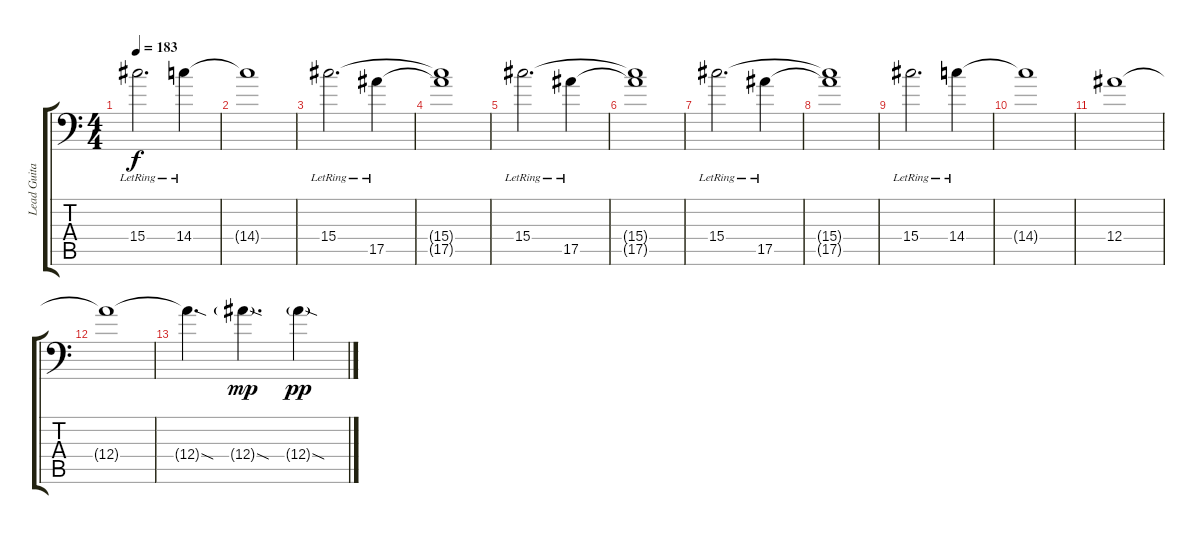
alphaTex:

\track ("Lead Guitar #1" "Lead Guita") {instrument distortionguitar}
\staff {score tabs}
\tuning (C4 G3 Eb3 Bb2 F2 Bb1) {hide}
\ts (4 4)
\tempo 183
\clef f4
\ks c
15.4{lr}.2{d dy f} 14.4{lr}.4 |
14.4{t}.1 |
15.4{lr}.2{d} 17.5{lr}.4 |
(15.4{t} 17.5{t}).1 |
15.4{lr}.2{d} 17.5{lr}.4 |
(15.4{t} 17.5{t}).1 |
15.4{lr}.2{d} 17.5{lr}.4 |
(15.4{t} 17.5{t}).1 |
15.4{lr}.2{d} 14.4{lr}.4 |
14.4{t}.1 |
12.4.1 |
12.4{t}.1 |
12.4{sod t}.4{d} 12.4{sod g}.4{d dy mp} 12.4{sod g}.4{dy pp}
